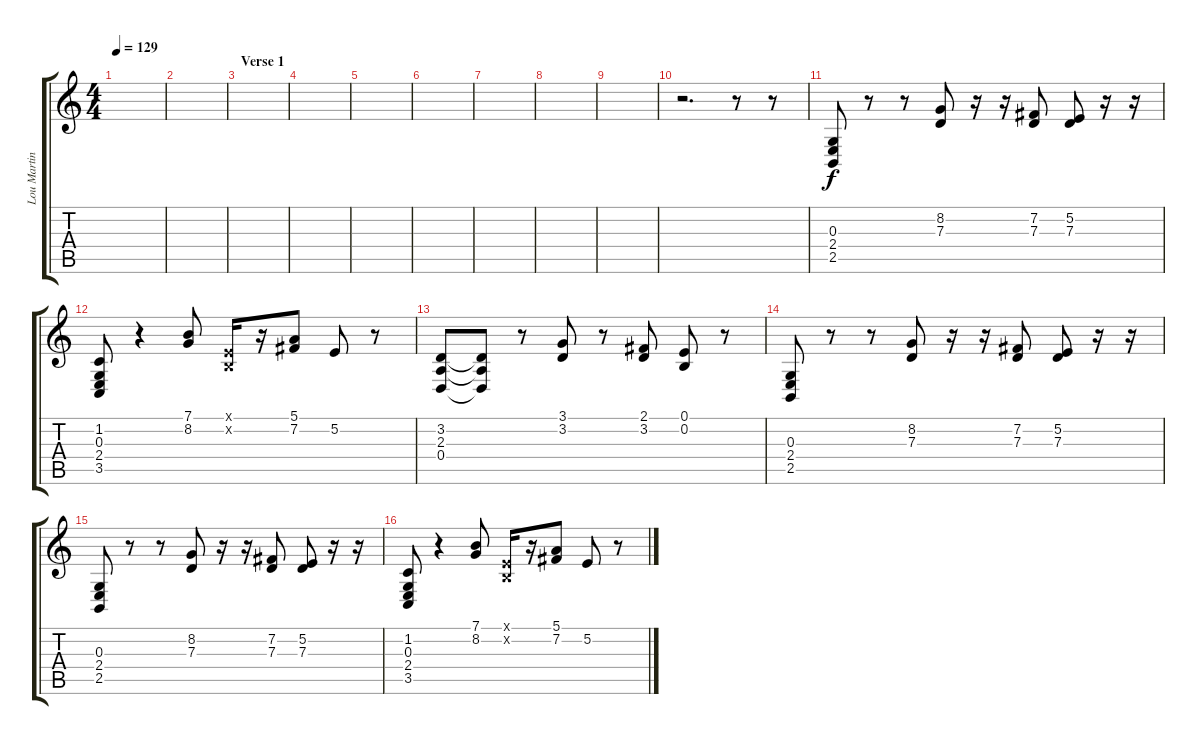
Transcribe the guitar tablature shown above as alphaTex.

\track ("Lou Martin" "Lou Martin") {instrument drawbarorgan}
\staff {score tabs}
\tuning (E4 B3 G3 D3 A2 E2) {hide}
\ts (4 4)
\tempo 129
\clef g2
\ks c
|
|
\section ("" "Verse 1")
|
|
|
|
|
|
|
r.2{d} r.8 r.8 |
(0.3 2.4 2.5).8 r.8 r.8 (8.2 7.3).8 r.16 r.16 (7.2 7.3).8 (5.2 7.3).8 r.16 r.16 |
(1.2 0.3 2.4 3.5).8 r.4 (7.1 8.2).8 (0.1{x} 0.2{x}).16 r.16 (5.1 7.2).8 5.2.8 r.8 |
(3.2 2.3 0.4).8 (3.2{t} 2.3{t} 0.4{t}).8 r.8 (3.1 3.2).8 r.8 (2.1 3.2).8 (0.1 0.2).8 r.8 |
(0.3 2.4 2.5).8 r.8 r.8 (8.2 7.3).8 r.16 r.16 (7.2 7.3).8 (5.2 7.3).8 r.16 r.16 |
(0.3 2.4 2.5).8 r.8 r.8 (8.2 7.3).8 r.16 r.16 (7.2 7.3).8 (5.2 7.3).8 r.16 r.16 |
(1.2 0.3 2.4 3.5).8 r.4 (7.1 8.2).8 (0.1{x} 0.2{x}).16 r.16 (5.1 7.2).8 5.2.8 r.8
